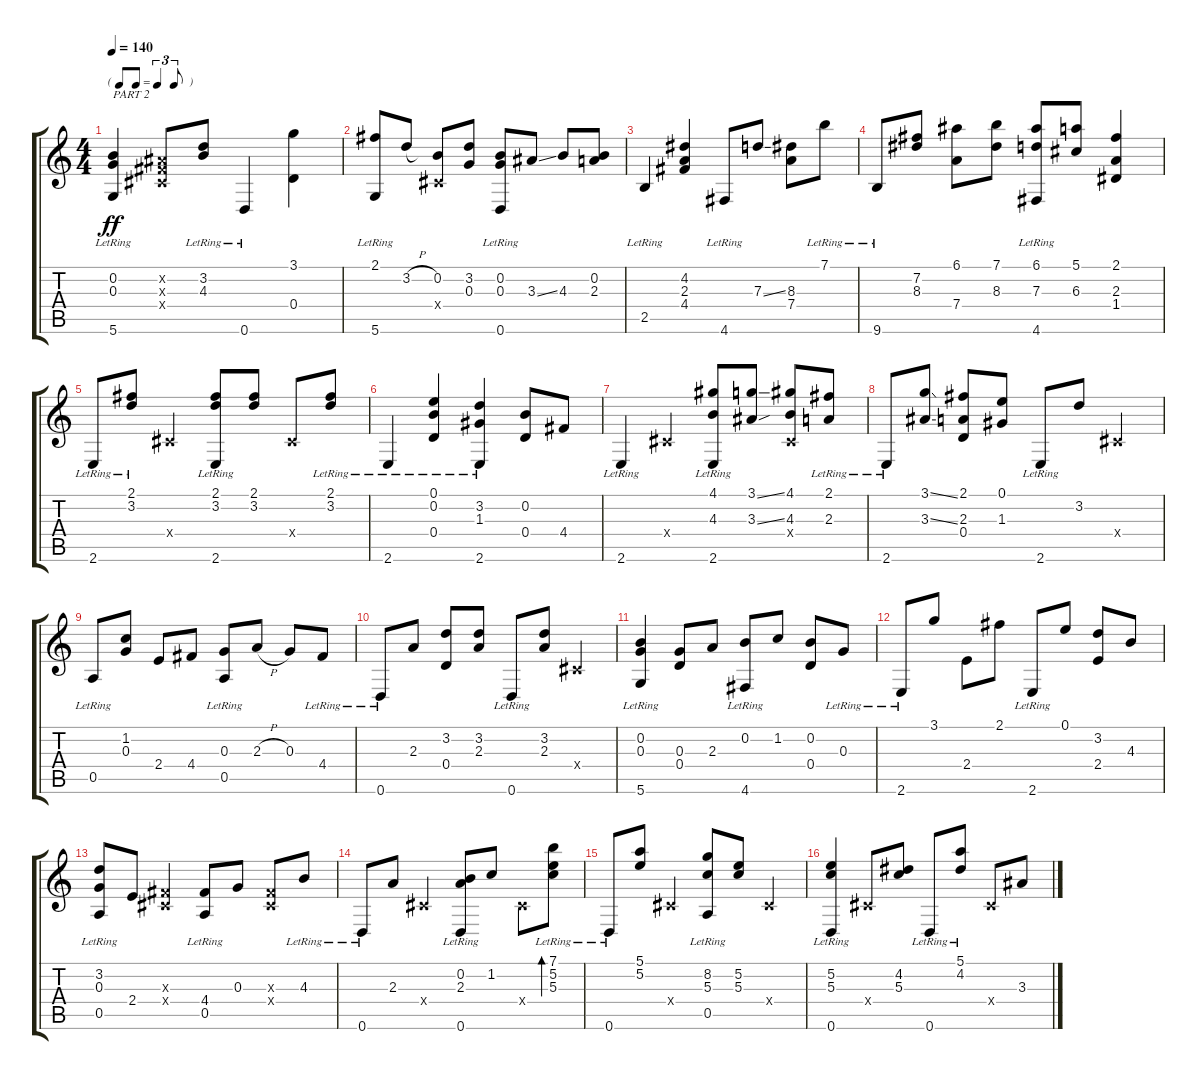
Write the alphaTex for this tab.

\track "" {instrument acousticguitarsteel}
\staff {score tabs}
\tuning (E4 B3 G3 D3 A2 D2) {hide}
\ts (4 4)
\tf triplet8th
\tempo 140
\clef g2
\ks c
(0.2 0.3 5.6{lr}).4{txt "PART 2" dy ff} (-1.2{x} -1.3{x} -1.4{x}).8 (3.2{lr} 4.3{lr}).8 0.6{lr}.4 (3.1 0.4).4 |
(2.1 5.6{lr}).8 3.2{h}.8 (0.2 -1.4{x}).8 (3.2 0.3).8 (0.2 0.3 0.6{lr}).8 3.3{ss}.8 4.3.8 (0.2 2.3).8 |
2.5{lr}.4 (4.2 2.3 4.4).4 4.6{lr}.8 7.3{ss}.8 (8.3 7.4).8 7.1{lr}.8 |
9.6{lr}.8 (7.2 8.3).8 (6.1 7.4).8 (7.1 8.3).8 (6.1 7.3 4.6{lr}).8 (5.1 6.3).8 (2.1 2.3 1.4).4 |
2.6{lr}.8 (2.1{lr} 3.2{lr}).8 -1.4{x}.4 (2.1 3.2 2.6{lr}).8 (2.1 3.2).8 -1.4{x}.8 (2.1{lr} 3.2{lr}).8 |
2.6{lr}.4 (0.1 0.2 0.4{lr}).4 (3.2 1.3 2.6{lr}).4 (0.2 0.4).8 4.4.8 |
2.6{lr}.4 -1.4{x}.4 (4.1 4.3 2.6{lr}).8 (3.1{ss} 3.3{ss}).8 (4.1 4.3 -1.4{x}).8 (2.1{lr} 2.3{lr}).8 |
2.6{lr}.8 (3.1{ss} 3.3{ss}).8 (2.1 2.3 0.4).8 (0.1 1.3).8 2.6{lr}.8 3.2.8 -1.4{x}.4 |
0.5{lr}.8 (1.2 0.3).8 2.4.8 4.4.8 (0.3 0.5{lr}).8 2.3{h}.8 0.3.8 4.4{lr}.8 |
0.6{lr}.8 2.3.8 (3.2 0.4).8 (3.2 2.3).8 0.6{lr}.8 (3.2 2.3).8 -1.4{x}.4 |
(0.2 0.3{lr} 5.6{lr}).4 (0.3 0.4).8 2.3.8 (0.2 4.6{lr}).8 1.2.8 (0.2 0.4).8 0.3{lr}.8 |
2.6{lr}.8 3.1.8 2.4.8 2.1.8 2.6{lr}.8 0.1.8 (3.2 2.4).8 4.3.8 |
(3.2 0.3 0.5{lr}).8 2.4.8 (-1.3{x} -1.4{x}).4 (4.4 0.5{lr}).8 0.3.8 (-1.3{x} -1.4{x}).8 4.3{lr}.8 |
0.6{lr}.8 2.3.8 -1.4{x}.4 (0.2 2.3 0.6{lr}).8 1.2.8 -1.4{x}.8 (7.1{lr} 5.2{lr} 5.3{lr}).8{bd 120} |
0.6{lr}.8 (5.1 5.2).8 -1.4{x}.4 (8.2 5.3 0.5{lr}).8 (5.2 5.3).8 -1.4{x}.4 |
(5.2 5.3 0.6{lr}).4 -1.4{x}.8 (4.2 5.3).8 0.6{lr}.8 (5.1{lr} 4.2{lr}).8 -1.4{x}.8 3.3.8
